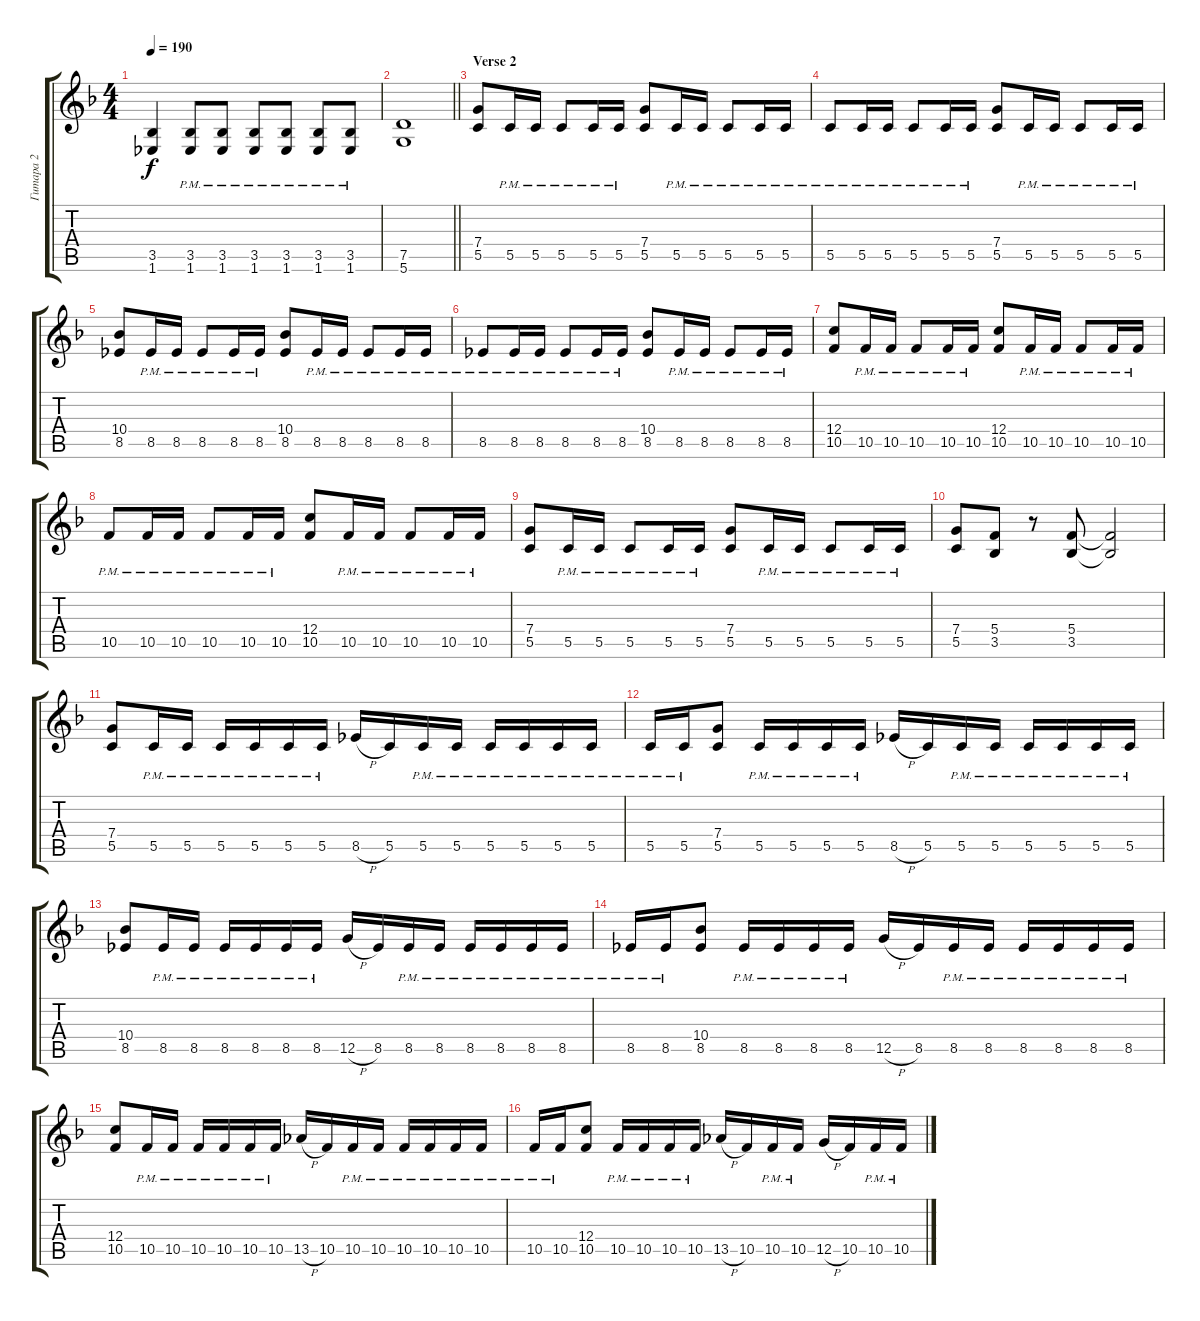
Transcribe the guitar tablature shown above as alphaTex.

\track ("Гитара 2" "Гитара 2") {instrument distortionguitar}
\staff {score tabs}
\tuning (D4 A3 F3 C3 G2 D2) {hide}
\ts (4 4)
\tempo 190
\clef g2
\ks dminor
(3.5 1.6).4{dy f} (3.5{pm} 1.6{pm}).8 (3.5{pm} 1.6{pm}).8 (3.5{pm} 1.6{pm}).8 (3.5{pm} 1.6{pm}).8 (3.5{pm} 1.6{pm}).8 (3.5{pm} 1.6{pm}).8 |
\barLineRight lightlight
(7.5 5.6).1 |
\section ("" "Verse 2")
(7.4 5.5).8 5.5{pm}.16 5.5{pm}.16 5.5{pm}.8 5.5{pm}.16 5.5{pm}.16 (7.4 5.5).8 5.5{pm}.16 5.5{pm}.16 5.5{pm}.8 5.5{pm}.16 5.5{pm}.16 |
5.5{pm}.8 5.5{pm}.16 5.5{pm}.16 5.5{pm}.8 5.5{pm}.16 5.5{pm}.16 (7.4 5.5).8 5.5{pm}.16 5.5{pm}.16 5.5{pm}.8 5.5{pm}.16 5.5{pm}.16 |
(10.4 8.5).8 8.5{pm}.16 8.5{pm}.16 8.5{pm}.8 8.5{pm}.16 8.5{pm}.16 (10.4 8.5).8 8.5{pm}.16 8.5{pm}.16 8.5{pm}.8 8.5{pm}.16 8.5{pm}.16 |
8.5{pm}.8 8.5{pm}.16 8.5{pm}.16 8.5{pm}.8 8.5{pm}.16 8.5{pm}.16 (10.4 8.5).8 8.5{pm}.16 8.5{pm}.16 8.5{pm}.8 8.5{pm}.16 8.5{pm}.16 |
(12.4 10.5).8 10.5{pm}.16 10.5{pm}.16 10.5{pm}.8 10.5{pm}.16 10.5{pm}.16 (12.4 10.5).8 10.5{pm}.16 10.5{pm}.16 10.5{pm}.8 10.5{pm}.16 10.5{pm}.16 |
10.5{pm}.8 10.5{pm}.16 10.5{pm}.16 10.5{pm}.8 10.5{pm}.16 10.5{pm}.16 (12.4 10.5).8 10.5{pm}.16 10.5{pm}.16 10.5{pm}.8 10.5{pm}.16 10.5{pm}.16 |
(7.4 5.5).8 5.5{pm}.16 5.5{pm}.16 5.5{pm}.8 5.5{pm}.16 5.5{pm}.16 (7.4 5.5).8 5.5{pm}.16 5.5{pm}.16 5.5{pm}.8 5.5{pm}.16 5.5{pm}.16 |
(7.4 5.5).8 (5.4 3.5).8 r.8 (5.4 3.5).8 (5.4{t} 3.5{t}).2 |
(7.4 5.5).8 5.5{pm}.16 5.5{pm}.16 5.5{pm}.16 5.5{pm}.16 5.5{pm}.16 5.5{pm}.16 8.5{h}.16 5.5.16 5.5{pm}.16 5.5{pm}.16 5.5{pm}.16 5.5{pm}.16 5.5{pm}.16 5.5{pm}.16 |
5.5{pm}.16 5.5{pm}.16 (7.4 5.5).8 5.5{pm}.16 5.5{pm}.16 5.5{pm}.16 5.5{pm}.16 8.5{h}.16 5.5.16 5.5{pm}.16 5.5{pm}.16 5.5{pm}.16 5.5{pm}.16 5.5{pm}.16 5.5{pm}.16 |
(10.4 8.5).8 8.5{pm}.16 8.5{pm}.16 8.5{pm}.16 8.5{pm}.16 8.5{pm}.16 8.5{pm}.16 12.5{h}.16 8.5.16 8.5{pm}.16 8.5{pm}.16 8.5{pm}.16 8.5{pm}.16 8.5{pm}.16 8.5{pm}.16 |
8.5{pm}.16 8.5{pm}.16 (10.4 8.5).8 8.5{pm}.16 8.5{pm}.16 8.5{pm}.16 8.5{pm}.16 12.5{h}.16 8.5.16 8.5{pm}.16 8.5{pm}.16 8.5{pm}.16 8.5{pm}.16 8.5{pm}.16 8.5{pm}.16 |
(12.4 10.5).8 10.5{pm}.16 10.5{pm}.16 10.5{pm}.16 10.5{pm}.16 10.5{pm}.16 10.5{pm}.16 13.5{h}.16 10.5.16 10.5{pm}.16 10.5{pm}.16 10.5{pm}.16 10.5{pm}.16 10.5{pm}.16 10.5{pm}.16 |
10.5{pm}.16 10.5{pm}.16 (12.4 10.5).8 10.5{pm}.16 10.5{pm}.16 10.5{pm}.16 10.5{pm}.16 13.5{h}.16 10.5.16 10.5{pm}.16 10.5{pm}.16 12.5{h}.16 10.5.16 10.5{pm}.16 10.5{pm}.16
